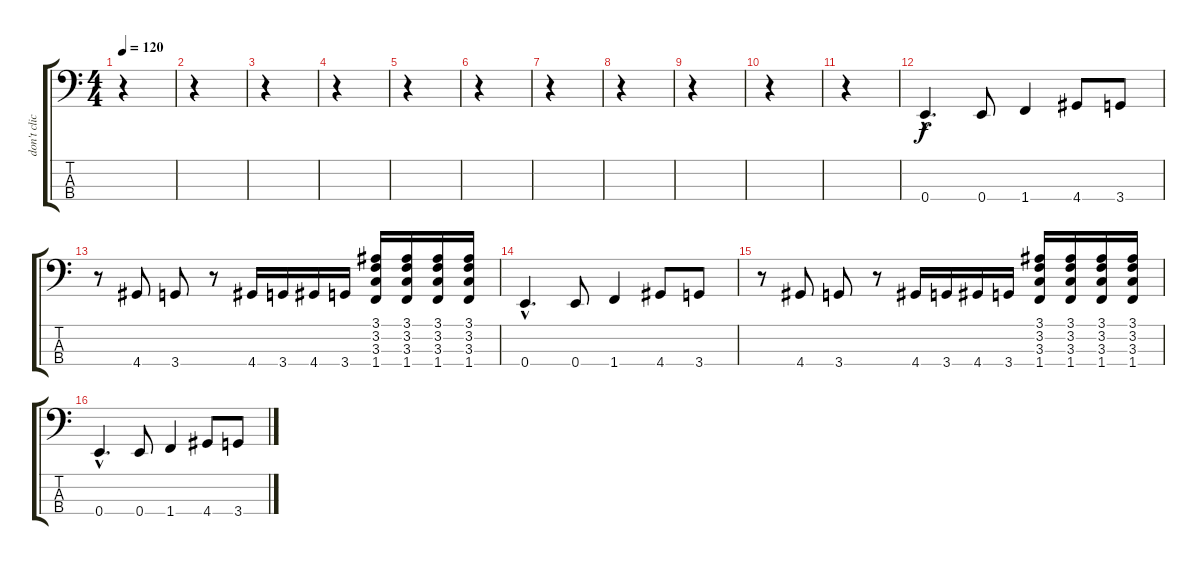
\track ("don't click here!" "don't clic") {instrument slapbass1}
\staff {score tabs}
\tuning (G2 D2 A1 E1) {hide}
\ts (4 4)
\tempo 120
\clef f4
\ks c
r.4{dy f instrument slapbass1} |
r.4 |
r.4 |
r.4 |
r.4 |
r.4 |
r.4 |
r.4 |
r.4 |
r.4 |
r.4 |
0.4{hac}.4{d} 0.4.8 1.4.4 4.4.8 3.4.8 |
r.8 4.4.8 3.4.8 r.8 4.4.16 3.4.16 4.4.16 3.4.16 (3.1 3.2 3.3 1.4).16 (3.1 3.2 3.3 1.4).16 (3.1 3.2 3.3 1.4).16 (3.1 3.2 3.3 1.4).16 |
0.4{hac}.4{d} 0.4.8 1.4.4 4.4.8 3.4.8 |
r.8 4.4.8 3.4.8 r.8 4.4.16 3.4.16 4.4.16 3.4.16 (3.1 3.2 3.3 1.4).16 (3.1 3.2 3.3 1.4).16 (3.1 3.2 3.3 1.4).16 (3.1 3.2 3.3 1.4).16 |
0.4{hac}.4{d} 0.4.8 1.4.4 4.4.8 3.4.8
